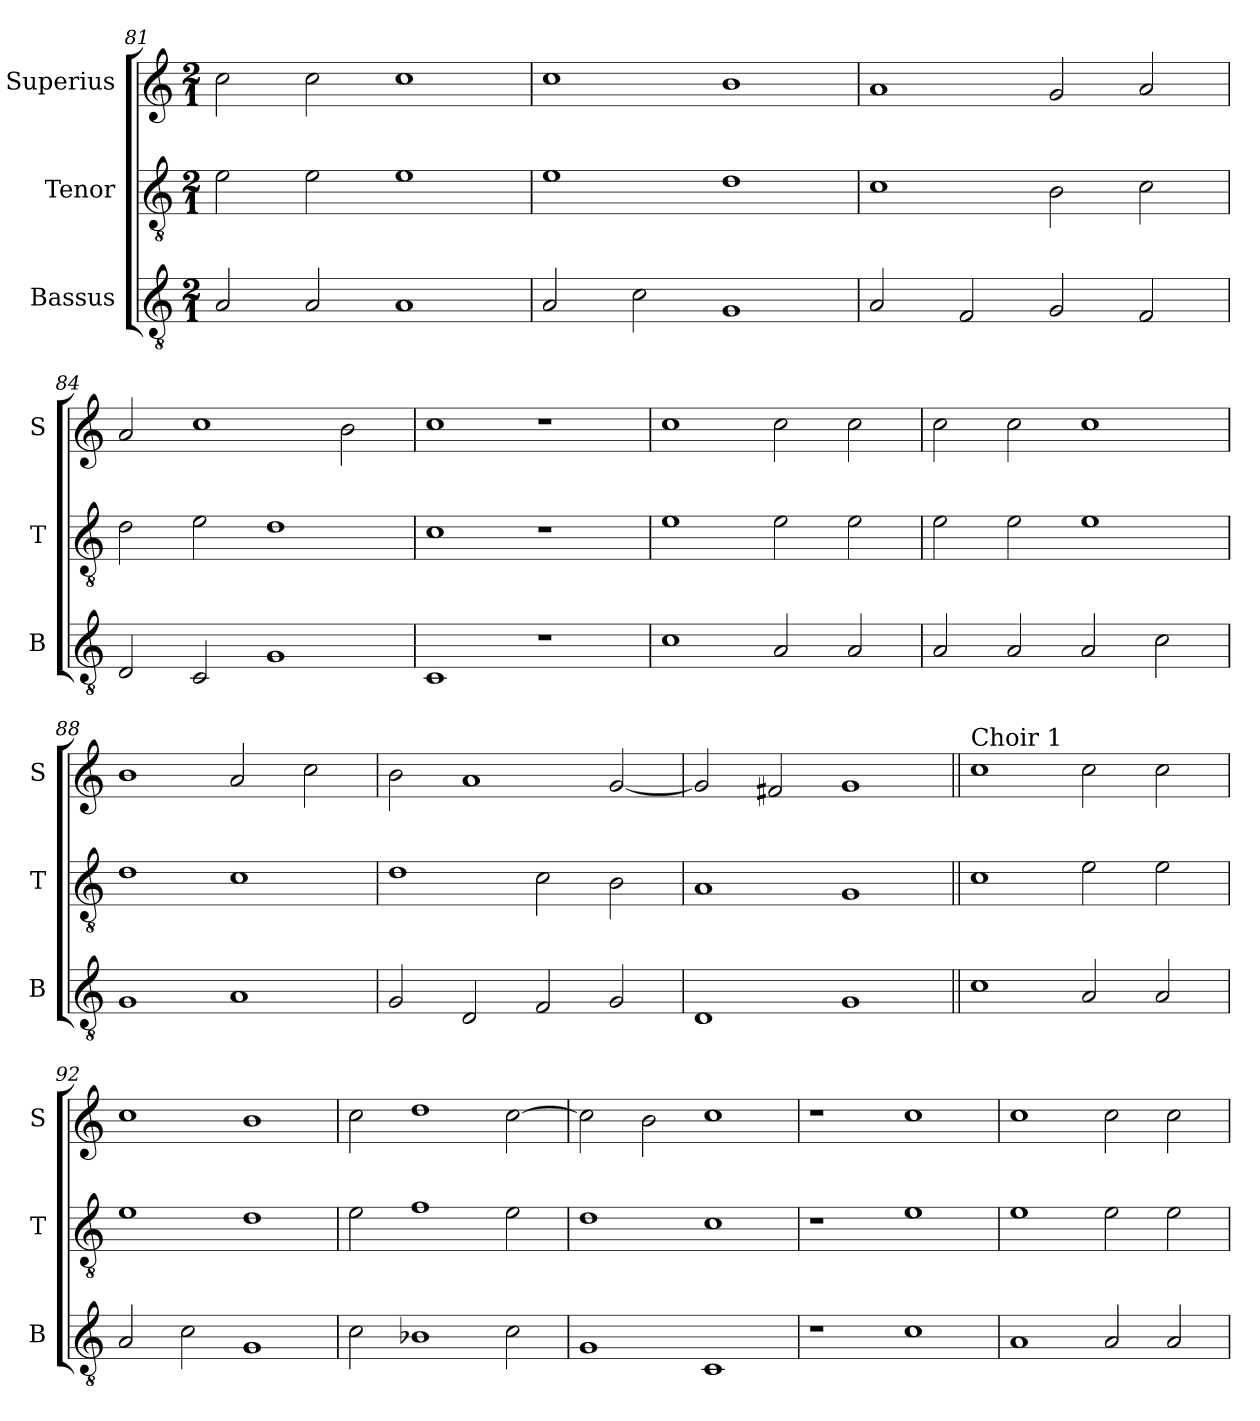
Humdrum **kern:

**kern	**kern	**kern
*part3	*part2	*part1
*staff3	*staff2	*staff1
*I"Bassus	*I"Tenor	*I"Superius
*I'B	*I'T	*I'S
*clefGv2	*clefGv2	*clefG2
*k[]	*k[]	*k[]
*M2/1	*M2/1	*M2/1
=81	=81	=81
2A/	2e\	2cc\
2A/	2e\	2cc\
1A	1e	1cc
=82	=82	=82
2A/	1e	1cc
2c\	.	.
1G	1d	1b
=83	=83	=83
2A/	1c	1a
2F/	.	.
2G/	2B\	2g/
2F/	2c\	2a/
=84	=84	=84
2D/	2d\	2a/
2C/	2e\	1cc
1G	1d	.
.	.	2b\
=85	=85	=85
1C	1c	1cc
1r	1r	1r
=86	=86	=86
1c	1e	1cc
2A/	2e\	2cc\
2A/	2e\	2cc\
=87	=87	=87
2A/	2e\	2cc\
2A/	2e\	2cc\
2A/	1e	1cc
2c\	.	.
=88	=88	=88
1G	1d	1b
1A	1c	2a/
.	.	2cc\
=89	=89	=89
2G/	1d	2b\
2D/	.	1a
2F/	2c\	.
2G/	2B\	[2g/
=90	=90	=90
1D	1A	2g/]
.	.	2f#X/
1G	1G	1g
=91||	=91||	=91||
!	!	!LO:TX:a:t=Choir 1
1c	1c	1cc
2A/	2e\	2cc\
2A/	2e\	2cc\
=92	=92	=92
2A/	1e	1cc
2c\	.	.
1G	1d	1b
=93	=93	=93
2c\	2e\	2cc\
1B-X	1f	1dd
2c\	2e\	[2cc\
=94	=94	=94
1G	1d	2cc\]
.	.	2b\
1C	1c	1cc
=95	=95	=95
1r	1r	1r
1c	1e	1cc
=96	=96	=96
1A	1e	1cc
2A/	2e\	2cc\
2A/	2e\	2cc\
=	=	=
*-	*-	*-
